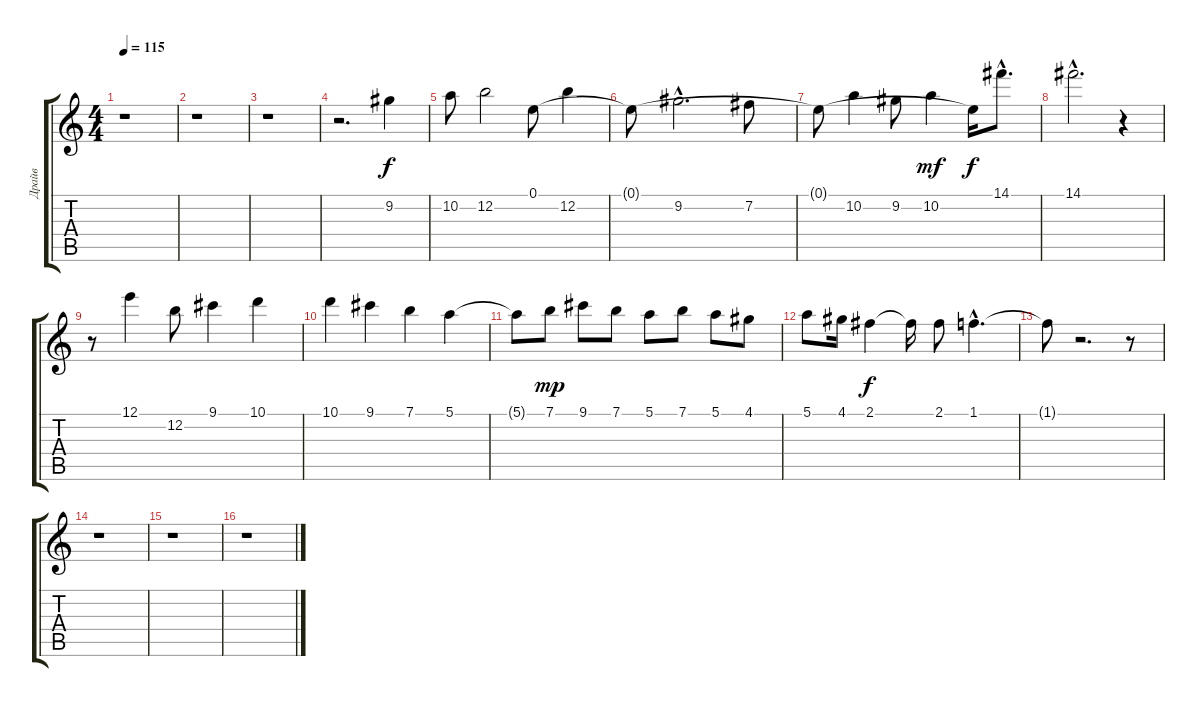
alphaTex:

\track ("Драйв" "Драйв") {instrument distortionguitar}
\staff {score tabs}
\tuning (E4 B3 G3 D3 A2 E2) {hide}
\ts (4 4)
\tempo 115
\clef g2
\ks c
r.1{dy f} |
r.1 |
r.1 |
r.2{d} 9.2.4 |
10.2.8 12.2.2 0.1.8 12.2.4 |
0.1{t}.8 9.2{hac}.2{d} 7.2.8 |
0.1{t}.8 10.2.4 9.2.8 10.2.4{dy mf} 0.1{t}.16{dy f} 14.1{hac}.8{d} |
14.1{hac}.2{d} r.4 |
r.8 12.1.4 12.2.8 9.1.4 10.1.4 |
10.1.4 9.1.4 7.1.4 5.1.4 |
5.1{t}.8 7.1.8{dy mp} 9.1.8 7.1.8 5.1.8 7.1.8 5.1.8 4.1.8 |
5.1.8 4.1.16 2.1.4{dy f} 2.1{t}.16 2.1.8 1.1{hac}.4{d} |
1.1{t}.8 r.2{d} r.8 |
r.1 |
r.1 |
r.1
